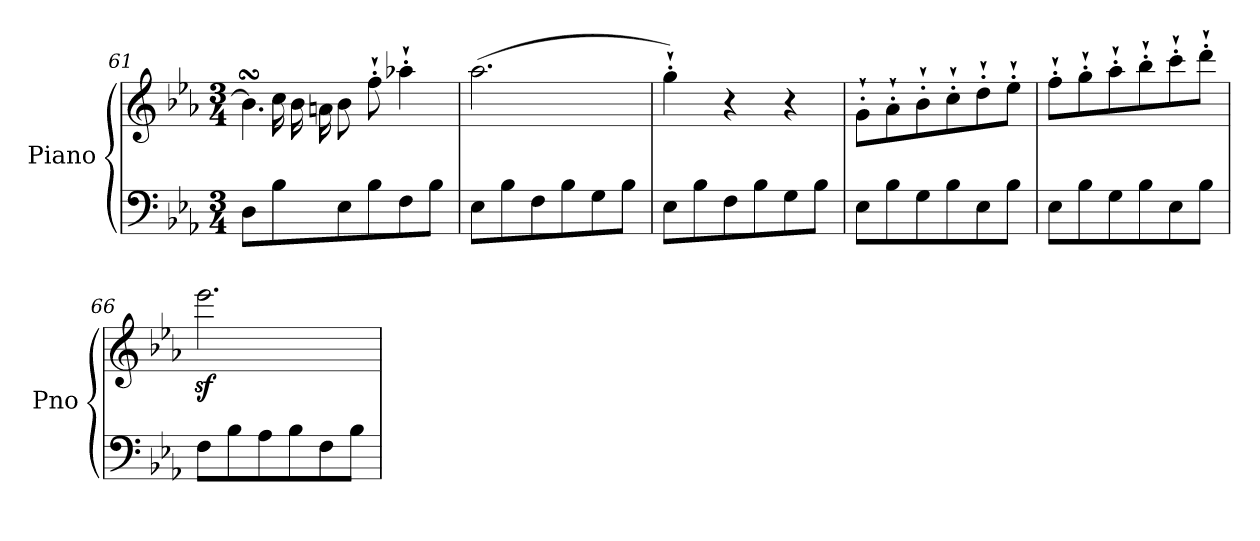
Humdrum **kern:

**kern	**kern
*part1	*part1
*staff2	*staff1
*I"Piano	*
*I'Pno	*
*clefF4	*clefG2
*k[b-e-a-]	*k[b-e-a-]
*M3/4	*M3/4
=61	=61
*	*^
8D\L	4.b-sSSS\]	8ryy
*	*	*Xtuplet
8B-\	.	24cc
.	.	24b-
.	.	24an
8E-\	.	8b-
8B-\	8ff'`\	4.ryy
8F\	4aa-X'`\	.
8B-\J	.	.
*	*v	*v
=62	=62
8E-\L	(2.aa-\
8B-\	.
8F\	.
8B-\	.
8G\	.
8B-\J	.
=63	=63
8E-\L	4gg'`\)
8B-\	.
8F\	4r
8B-\	.
8G\	4r
8B-\J	.
=64	=64
8E-\L	8g'`\L
8B-\	8a-'`\
8G\	8b-'`\
8B-\	8cc'`\
8E-\	8dd'`\
8B-\J	8ee-'`\J
!!LO:LB:g=z
=65	=65
8E-\L	8ff'`\L
8B-\	8gg'`\
8G\	8aa-'`\
8B-\	8bb-'`\
8E-\	8ccc'`\
8B-\J	8ddd'`\J
=66	=66
8F\L	2.eee-z<\
8B-\	.
8A-\	.
8B-\	.
8F\	.
8B-\J	.
=	=
*-	*-
